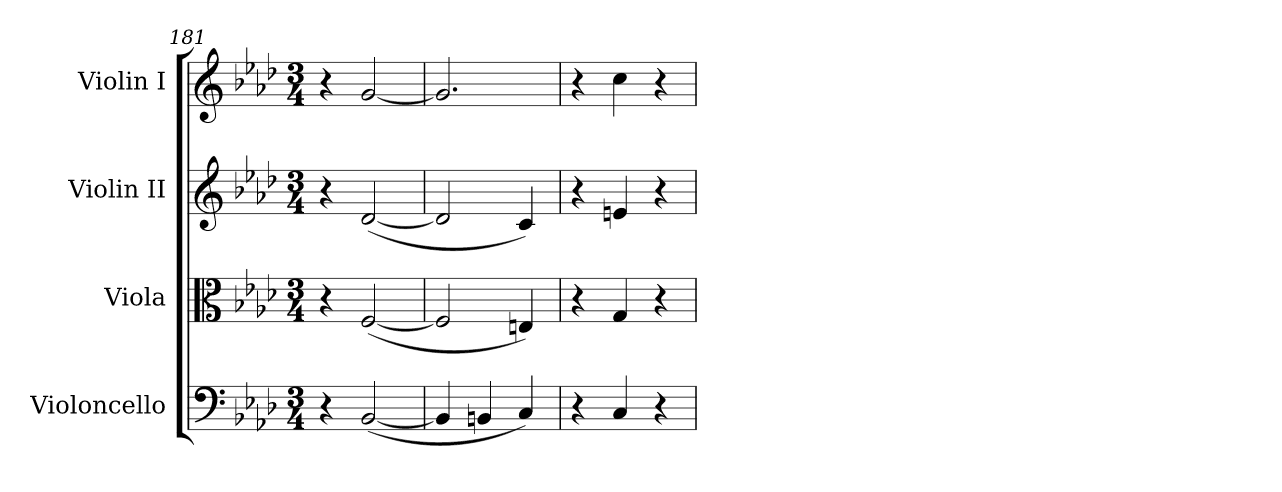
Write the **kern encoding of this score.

**kern	**kern	**kern	**kern
*part4	*part3	*part2	*part1
*staff4	*staff3	*staff2	*staff1
*I"Violoncello	*I"Viola	*I"Violin II	*I"Violin I
*I'Vc	*I'Vla	*I'Vln	*I'Vln
*clefF4	*clefC3	*clefG2	*clefG2
*k[b-e-a-d-]	*k[b-e-a-d-]	*k[b-e-a-d-]	*k[b-e-a-d-]
*M3/4	*M3/4	*M3/4	*M3/4
=181	=181	=181	=181
4r	4r	4r	4r
(<[2BB-/	(<[2F/	(<[2d-/	[2g/
=182	=182	=182	=182
4BB-/]	2F/]	2d-/]	2.g/]
4BBn/	.	.	.
4C/)	4En/)	4c/)	.
=183	=183	=183	=183
4r	4r	4r	4r
4C/	4G/	4en/	4cc\
4r	4r	4r	4r
=	=	=	=
*-	*-	*-	*-
